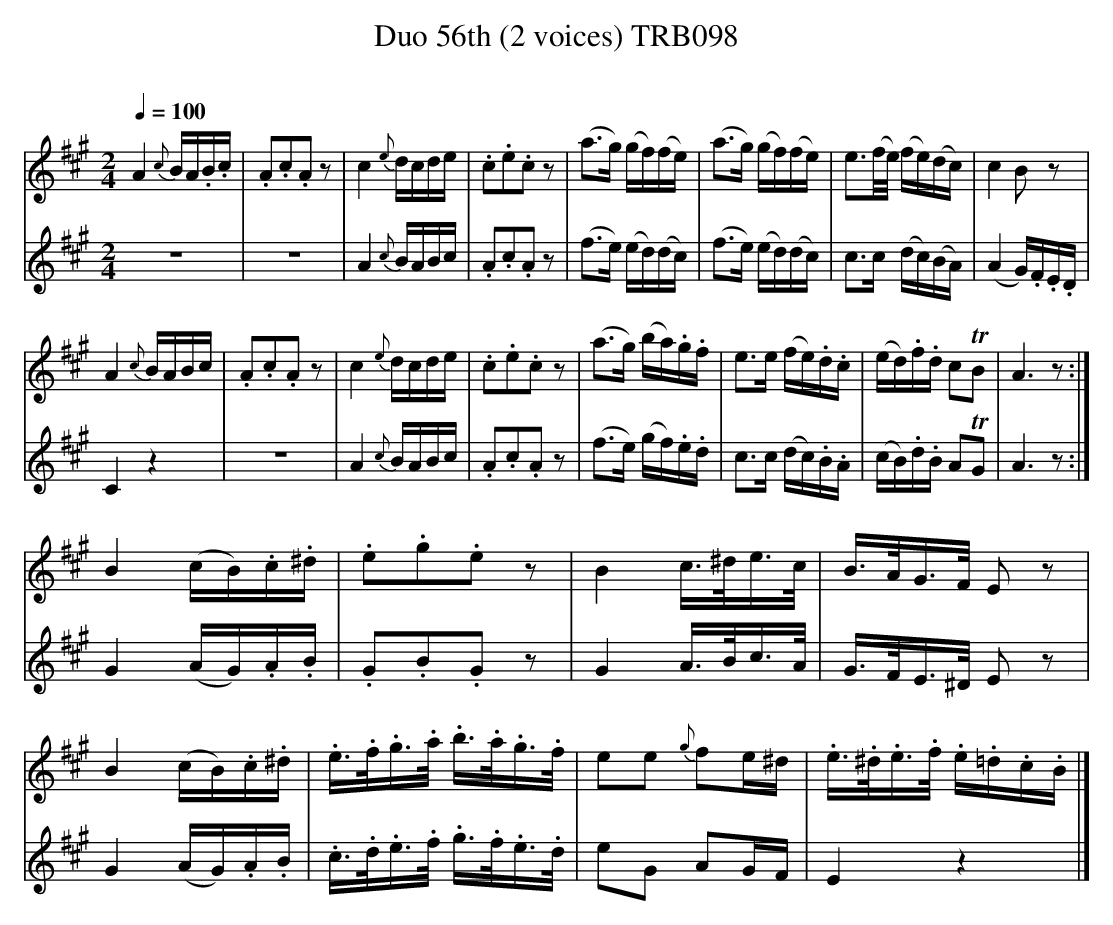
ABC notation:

X:1
T:Duo 56th (2 voices) TRB098
Q:1/4=100
L:1/16
M:2/4
O:
K:A
V:1 treble
V:2 treble
V:1
A4 {c}BA.B.c | .A2.c2.A2 z2 | c4 {e}dcde | .c2.e2.c2 z2 | (a2>g2) (gf)(fe) | (a2>g2) (gf)(fe) | e3(f/e/) (fe)(dc) | c4 B2 z2 |
A4 {c}BABc | .A2.c2.A2 z2 | c4 {e}dcde | .c2.e2.c2 z2 | (a2>g2) (ba).g.f | e2>e2 (fe).d.c | (ed).f.d c2TB2 | A6 z2 :|
B4 (cB).c.^d | .e2.g2.e2 z2 | B4 c>^de>c | B>AG>F E2 z2 |
B4 (cB).c.^d | .e>.f.g>.a .b>.a.g>.f | e2e2 {g}f2e^d | .e>.^d.e>.f .e.=d.c.B |]
V:2
z8 | z8 | A4 {c}BABc | .A2.c2.A2 z2 | (f2>e2) (ed)(dc) | (f2>e2) (ed)(dc) | c2>c2 (dc)(BA) | (A4 G).F.E.D |
C4 z4 | z8 |A4 {c}BABc | .A2.c2.A2 z2 | (f2>e2) (gf).e.d | c2>c2 (dc).B.A | (cB).d.B A2TG2 | A6 z2 :|
G4 (AG).A.B | .G2.B2.G2 z2 | G4 A>Bc>A | G>FE>^D E2 z2 |
G4 (AG).A.B | .c>.d.e>.f .g>.f.e>.d | e2G2 A2GF | E4 z4 |]
